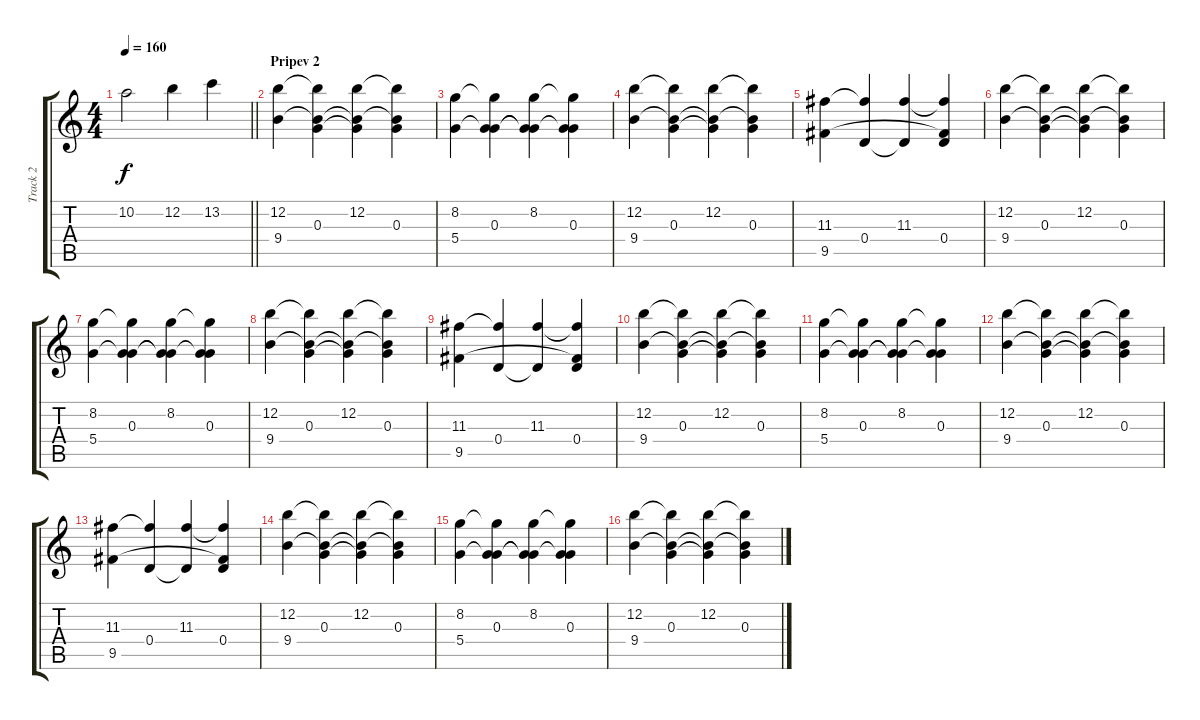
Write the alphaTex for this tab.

\track ("Track 2" "Track 2") {instrument acousticguitarsteel}
\staff {score tabs}
\tuning (E4 B3 G3 D3 A2 E2) {hide}
\ts (4 4)
\tempo 160
\clef g2
\barLineRight lightlight
\ks c
10.2.2{dy f} 12.2.4 13.2.4 |
\section ("" "Pripev 2")
(12.2 9.4).4 (12.2{t} 0.3 9.4{t}).4 (12.2 0.3{t} 9.4{t}).4 (12.2{t} 0.3 9.4{t}).4 |
(8.2 5.4).4 (8.2{t} 0.3 5.4{t}).4 (8.2 0.3{t} 5.4{t}).4 (8.2{t} 0.3 5.4{t}).4 |
(12.2 9.4).4 (12.2{t} 0.3 9.4{t}).4 (12.2 0.3{t} 9.4{t}).4 (12.2{t} 0.3 9.4{t}).4 |
(11.3 9.5).4 (11.3{t} 0.4).4 (11.3 0.4{t}).4 (11.3{t} 0.4 9.5{t}).4 |
(12.2 9.4).4 (12.2{t} 0.3 9.4{t}).4 (12.2 0.3{t} 9.4{t}).4 (12.2{t} 0.3 9.4{t}).4 |
(8.2 5.4).4 (8.2{t} 0.3 5.4{t}).4 (8.2 0.3{t} 5.4{t}).4 (8.2{t} 0.3 5.4{t}).4 |
(12.2 9.4).4 (12.2{t} 0.3 9.4{t}).4 (12.2 0.3{t} 9.4{t}).4 (12.2{t} 0.3 9.4{t}).4 |
(11.3 9.5).4 (11.3{t} 0.4).4 (11.3 0.4{t}).4 (11.3{t} 0.4 9.5{t}).4 |
(12.2 9.4).4 (12.2{t} 0.3 9.4{t}).4 (12.2 0.3{t} 9.4{t}).4 (12.2{t} 0.3 9.4{t}).4 |
(8.2 5.4).4 (8.2{t} 0.3 5.4{t}).4 (8.2 0.3{t} 5.4{t}).4 (8.2{t} 0.3 5.4{t}).4 |
(12.2 9.4).4 (12.2{t} 0.3 9.4{t}).4 (12.2 0.3{t} 9.4{t}).4 (12.2{t} 0.3 9.4{t}).4 |
(11.3 9.5).4 (11.3{t} 0.4).4 (11.3 0.4{t}).4 (11.3{t} 0.4 9.5{t}).4 |
(12.2 9.4).4 (12.2{t} 0.3 9.4{t}).4 (12.2 0.3{t} 9.4{t}).4 (12.2{t} 0.3 9.4{t}).4 |
(8.2 5.4).4 (8.2{t} 0.3 5.4{t}).4 (8.2 0.3{t} 5.4{t}).4 (8.2{t} 0.3 5.4{t}).4 |
(12.2 9.4).4 (12.2{t} 0.3 9.4{t}).4 (12.2 0.3{t} 9.4{t}).4 (12.2{t} 0.3 9.4{t}).4
